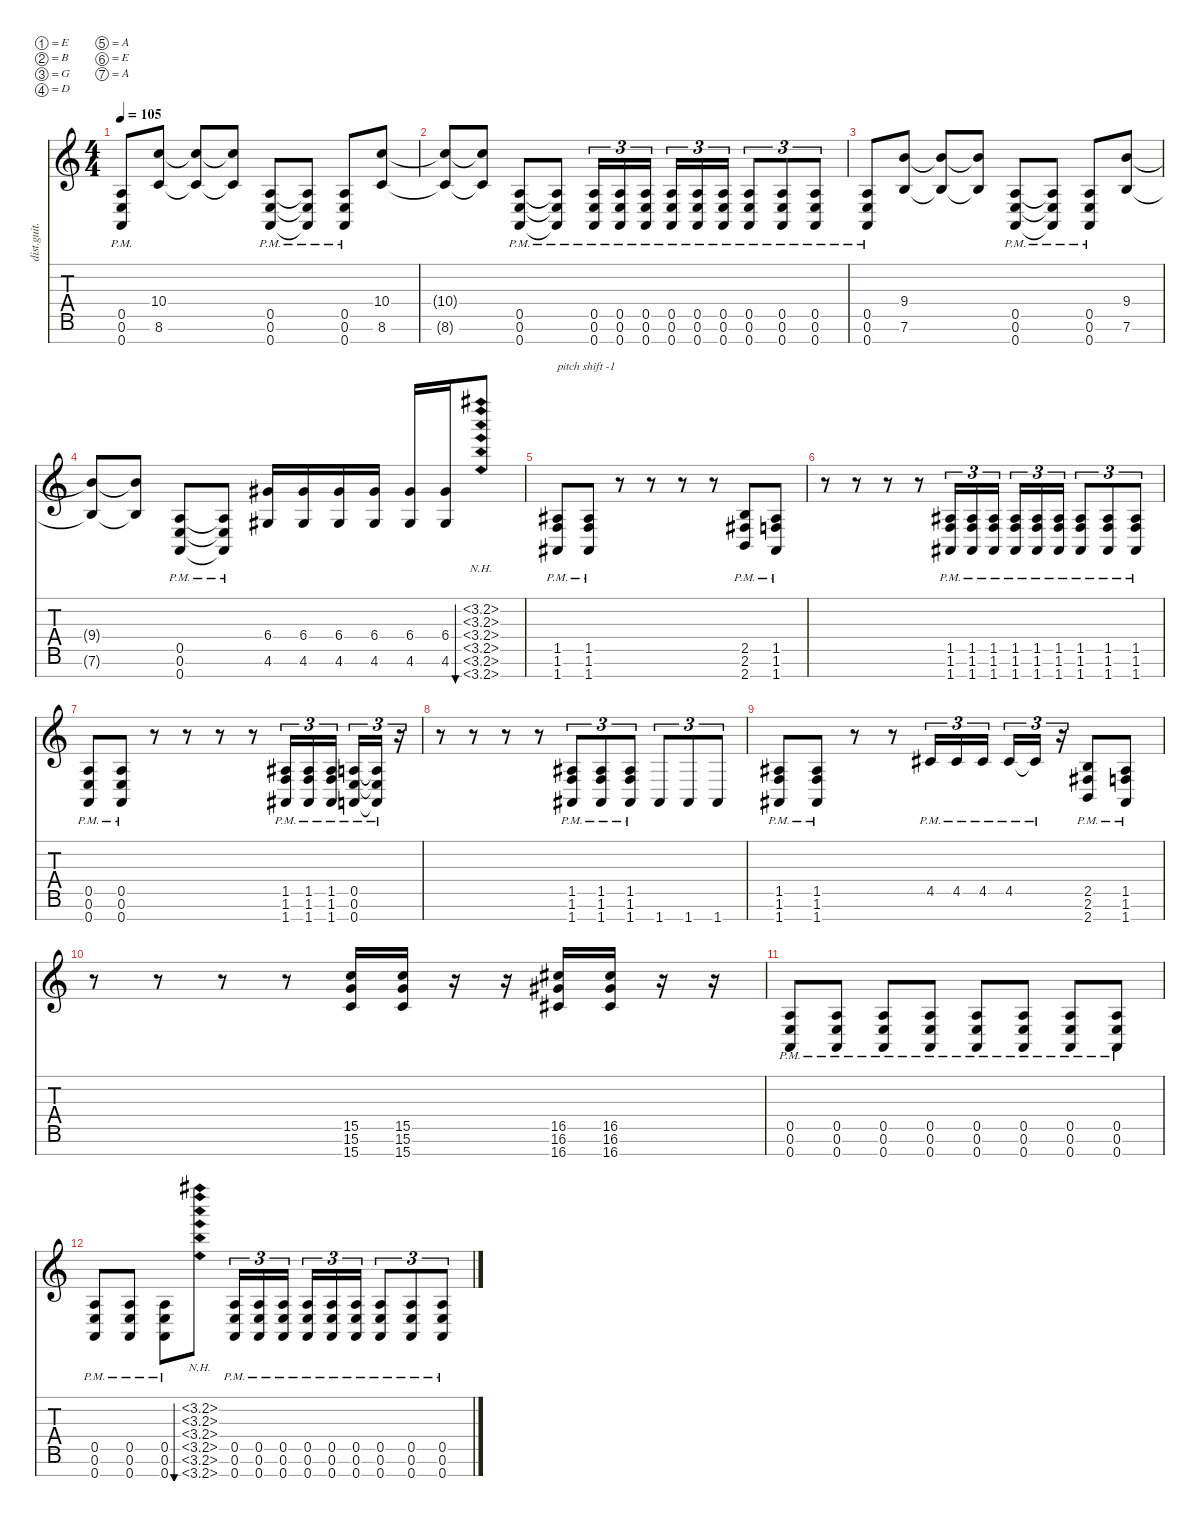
\defaultSystemsLayout 4
\hideDynamics
\bracketExtendMode nobrackets
\otherSystemsTrackNameOrientation horizontal
\track ("riff" "dist.guit.") {instrument distortionguitar}
\staff {score tabs}
\tuning (E4 B3 G3 D3 A2 E2 A1)
\ts (4 4)
\tempo 105
\clef g2
\ks c
(0.7{pm} 0.6{pm} 0.5{pm}).8{dy mf beam Up} (8.6 10.4).8{beam Up} (8.6{t} 10.4{t}).8{beam Up} (8.6{t} 10.4{t}).8{beam Up} (0.7{pm} 0.6{pm} 0.5{pm}).8{beam Up} (0.7{pm t} 0.6{pm t} 0.5{pm t}).8{beam Up} (0.7{pm} 0.6{pm} 0.5{pm}).8{beam Up} (8.6 10.4).8{beam Up} |
(8.6{t} 10.4{t}).8{beam Up} (8.6{t} 10.4{t}).8{beam Up} (0.7{pm} 0.6{pm} 0.5{pm}).8{beam Up} (0.7{pm t} 0.6{pm t} 0.5{pm t}).8{beam Up} (0.7{pm} 0.6{pm} 0.5{pm}).16{tu (3 2) beam Up} (0.7{pm} 0.5{pm} 0.6{pm}).16{tu (3 2) beam Up} (0.7{pm} 0.6{pm} 0.5{pm}).16{tu (3 2) beam Up} (0.7{pm} 0.5{pm} 0.6{pm}).16{tu (3 2) beam Up} (0.7{pm} 0.6{pm} 0.5{pm}).16{tu (3 2) beam Up} (0.7{pm} 0.5{pm} 0.6{pm}).16{tu (3 2) beam Up} (0.7{pm} 0.6{pm} 0.5{pm}).8{tu (3 2) beam Up} (0.7{pm} 0.5{pm} 0.6{pm}).8{tu (3 2) beam Up} (0.7{pm} 0.6{pm} 0.5{pm}).8{tu (3 2) beam Up} |
(0.7{pm} 0.6{pm} 0.5{pm}).8{beam Up} (7.6 9.4).8{beam Up} (7.6{t} 9.4{t}).8{beam Up} (7.6{t} 9.4{t}).8{beam Up} (0.7{pm} 0.6{pm} 0.5{pm}).8{beam Up} (0.7{pm t} 0.6{pm t} 0.5{pm t}).8{beam Up} (0.7{pm} 0.6{pm} 0.5{pm}).8{beam Up} (7.6 9.4).8{beam Up} |
(7.6{t} 9.4{t}).8{beam Up} (7.6{t} 9.4{t}).8{beam Up} (0.7{pm} 0.6{pm} 0.5{pm}).8{beam Up} (0.7{pm t} 0.6{pm t} 0.5{pm t}).8{beam Up} (4.6{acc #} 6.4{acc #}).16{beam Up} (4.6{acc #} 6.4{acc #}).16{beam Up} (4.6{acc #} 6.4{acc #}).16{beam Up} (4.6{acc #} 6.4{acc #}).16{beam Up} (4.6{acc #} 6.4{acc #}).16{beam Up} (4.6{acc #} 6.4{acc #}).16{beam Up} (3.2{nh} 3.3{nh acc #} 3.4{nh} 3.5{nh} 3.6{nh} 3.7{nh}).8{bu 240 beam Up} |
(1.7{pm acc #} 1.5{pm acc #} 1.6{pm}).8{txt "pitch shift -1" beam Up} (1.7{pm acc #} 1.6{pm} 1.5{pm acc #}).8{beam Up} r.8{beam Up} r.8{beam Up} r.8{beam Up} r.8{beam Up} (2.7{pm} 2.5{pm} 2.6{pm acc #}).8{beam Up} (1.7{pm acc #} 1.6{pm} 1.5{pm acc #}).8{beam Up} |
r.8{beam Down} r.8{beam Down} r.8{beam Down} r.8{beam Down} (1.7{pm acc #} 1.6{pm} 1.5{pm acc #}).16{tu (3 2) beam Up} (1.7{pm acc #} 1.5{pm acc #} 1.6{pm}).16{tu (3 2) beam Up} (1.7{pm acc #} 1.6{pm} 1.5{pm acc #}).16{tu (3 2) beam Up} (1.7{pm acc #} 1.5{pm acc #} 1.6{pm}).16{tu (3 2) beam Up} (1.7{pm acc #} 1.6{pm} 1.5{pm acc #}).16{tu (3 2) beam Up} (1.7{pm acc #} 1.5{pm acc #} 1.6{pm}).16{tu (3 2) beam Up} (1.7{pm acc #} 1.6{pm} 1.5{pm acc #}).8{tu (3 2) beam Up} (1.7{pm acc #} 1.5{pm acc #} 1.6{pm}).8{tu (3 2) beam Up} (1.7{pm acc #} 1.6{pm} 1.5{pm acc #}).8{tu (3 2) beam Up} |
(0.7{pm} 0.6{pm} 0.5{pm}).8{beam Up} (0.5{pm} 0.6{pm} 0.7{pm}).8{beam Up} r.8{beam Up} r.8{beam Up} r.8{beam Up} r.8{beam Up} (1.7{pm acc #} 1.5{pm acc #} 1.6{pm}).16{tu (3 2) beam Up} (1.7{pm acc #} 1.6{pm} 1.5{pm acc #}).16{tu (3 2) beam Up} (1.7{pm acc #} 1.5{pm acc #} 1.6{pm}).16{tu (3 2) beam Up} (0.7{pm} 0.6{pm} 0.5{pm}).16{tu (3 2) beam Up} (0.7{pm t} 0.6{pm t} 0.5{pm t}).16{tu (3 2) beam Up} r.16{tu (3 2) beam Up} |
r.8{beam Down} r.8{beam Down} r.8{beam Down} r.8{beam Down} (1.7{pm acc #} 1.6{pm} 1.5{pm acc #}).8{tu (3 2) beam Up} (1.7{pm acc #} 1.5{pm acc #} 1.6{pm}).8{tu (3 2) beam Up} (1.7{pm acc #} 1.6{pm} 1.5{pm acc #}).8{tu (3 2) beam Up} 1.7{acc #}.8{tu (3 2) beam Up} 1.7{acc #}.8{tu (3 2) beam Up} 1.7{acc #}.8{tu (3 2) beam Up} |
(1.7{pm acc #} 1.6{pm} 1.5{pm acc #}).8{beam Up} (1.7{pm acc #} 1.6{pm} 1.5{pm acc #}).8{beam Up} r.8{beam Up} r.8{beam Up} 4.5{pm acc #}.16{tu (3 2) beam Up} 4.5{pm acc #}.16{tu (3 2) beam Up} 4.5{pm acc #}.16{tu (3 2) beam Up} 4.5{pm acc #}.16{tu (3 2) beam Up} 4.5{pm t acc #}.16{tu (3 2) beam Up} r.16{tu (3 2) beam Up} (2.7{pm} 2.6{pm acc #} 2.5{pm}).8{beam Up} (1.7{pm acc #} 1.5{pm acc #} 1.6{pm}).8{beam Up} |
r.8{beam Down} r.8{beam Down} r.8{beam Down} r.8{beam Down} (15.7 15.6 15.5).16{beam Up} (15.7 15.5 15.6).16{beam Up} r.16{beam Up} r.16{beam Up} (16.7{acc #} 16.6{acc #} 16.5{acc #}).16{beam Up} (16.7{acc #} 16.5{acc #} 16.6{acc #}).16{beam Up} r.16{beam Up} r.16{beam Up} |
(0.6{pm} 0.7{pm} 0.5{pm}).8{beam Up} (0.5{pm} 0.6{pm} 0.7{pm}).8{beam Up} (0.7{pm} 0.6{pm} 0.5{pm}).8{beam Up} (0.7{pm} 0.6{pm} 0.5{pm}).8{beam Up} (0.7{pm} 0.6{pm} 0.5{pm}).8{beam Up} (0.7{pm} 0.6{pm} 0.5{pm}).8{beam Up} (0.7{pm} 0.6{pm} 0.5{pm}).8{beam Up} (0.7{pm} 0.6{pm} 0.5{pm}).8{beam Up} |
(0.7{pm} 0.6{pm} 0.5{pm}).8{beam Up} (0.7{pm} 0.6{pm} 0.5{pm}).8{beam Up} (0.7{pm} 0.6{pm} 0.5{pm}).8{beam Down} (3.2{nh} 3.3{nh acc #} 3.4{nh} 3.5{nh} 3.6{nh} 3.7{nh}).8{bu 240 beam Down} (0.7{pm} 0.6{pm} 0.5{pm}).16{tu (3 2) beam Up} (0.7{pm} 0.5{pm} 0.6{pm}).16{tu (3 2) beam Up} (0.7{pm} 0.6{pm} 0.5{pm}).16{tu (3 2) beam Up} (0.7{pm} 0.5{pm} 0.6{pm}).16{tu (3 2) beam Up} (0.7{pm} 0.6{pm} 0.5{pm}).16{tu (3 2) beam Up} (0.7{pm} 0.5{pm} 0.6{pm}).16{tu (3 2) beam Up} (0.7{pm} 0.6{pm} 0.5{pm}).8{tu (3 2) beam Up} (0.7{pm} 0.5{pm} 0.6{pm}).8{tu (3 2) beam Up} (0.7{pm} 0.6{pm} 0.5{pm}).8{tu (3 2) beam Up}
